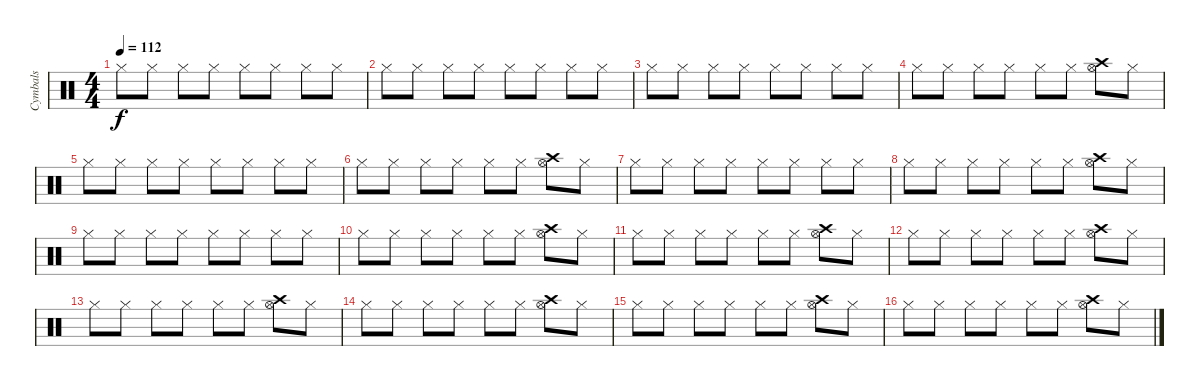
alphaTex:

\track ("Cymbals" "Cymbals") {instrument percussion}
\staff {score}
\articulation defaults
\ts (4 4)
\tempo 112
\clef neutral
\ks c "Hi-Hat (closed)".8{dy f} "Hi-Hat (closed)".8 "Hi-Hat (closed)".8 "Hi-Hat (closed)".8 "Hi-Hat (closed)".8 "Hi-Hat (closed)".8 "Hi-Hat (closed)".8 "Hi-Hat (closed)".8
|
"Hi-Hat (closed)".8 "Hi-Hat (closed)".8 "Hi-Hat (closed)".8 "Hi-Hat (closed)".8 "Hi-Hat (closed)".8 "Hi-Hat (closed)".8 "Hi-Hat (closed)".8 "Hi-Hat (closed)".8 |
"Hi-Hat (closed)".8 "Hi-Hat (closed)".8 "Hi-Hat (closed)".8 "Hi-Hat (closed)".8 "Hi-Hat (closed)".8 "Hi-Hat (closed)".8 "Hi-Hat (closed)".8 "Hi-Hat (closed)".8 |
"Hi-Hat (closed)".8 "Hi-Hat (closed)".8 "Hi-Hat (closed)".8 "Hi-Hat (closed)".8 "Hi-Hat (closed)".8 "Hi-Hat (closed)".8 ("Hi-Hat (open)" "Crash high (hit)").8 "Hi-Hat (closed)".8 |
"Hi-Hat (closed)".8 "Hi-Hat (closed)".8 "Hi-Hat (closed)".8 "Hi-Hat (closed)".8 "Hi-Hat (closed)".8 "Hi-Hat (closed)".8 "Hi-Hat (closed)".8 "Hi-Hat (closed)".8 |
"Hi-Hat (closed)".8 "Hi-Hat (closed)".8 "Hi-Hat (closed)".8 "Hi-Hat (closed)".8 "Hi-Hat (closed)".8 "Hi-Hat (closed)".8 ("Hi-Hat (open)" "Crash high (hit)").8 "Hi-Hat (closed)".8 |
"Hi-Hat (closed)".8 "Hi-Hat (closed)".8 "Hi-Hat (closed)".8 "Hi-Hat (closed)".8 "Hi-Hat (closed)".8 "Hi-Hat (closed)".8 "Hi-Hat (closed)".8 "Hi-Hat (closed)".8 |
"Hi-Hat (closed)".8 "Hi-Hat (closed)".8 "Hi-Hat (closed)".8 "Hi-Hat (closed)".8 "Hi-Hat (closed)".8 "Hi-Hat (closed)".8 ("Hi-Hat (open)" "Crash high (hit)").8 "Hi-Hat (closed)".8 |
"Hi-Hat (closed)".8 "Hi-Hat (closed)".8 "Hi-Hat (closed)".8 "Hi-Hat (closed)".8 "Hi-Hat (closed)".8 "Hi-Hat (closed)".8 "Hi-Hat (closed)".8 "Hi-Hat (closed)".8 |
"Hi-Hat (closed)".8 "Hi-Hat (closed)".8 "Hi-Hat (closed)".8 "Hi-Hat (closed)".8 "Hi-Hat (closed)".8 "Hi-Hat (closed)".8 ("Hi-Hat (open)" "Crash high (hit)").8 "Hi-Hat (closed)".8 |
"Hi-Hat (closed)".8 "Hi-Hat (closed)".8 "Hi-Hat (closed)".8 "Hi-Hat (closed)".8 "Hi-Hat (closed)".8 "Hi-Hat (closed)".8 ("Hi-Hat (open)" "Crash high (hit)").8 "Hi-Hat (closed)".8 |
"Hi-Hat (closed)".8 "Hi-Hat (closed)".8 "Hi-Hat (closed)".8 "Hi-Hat (closed)".8 "Hi-Hat (closed)".8 "Hi-Hat (closed)".8 ("Hi-Hat (open)" "Crash high (hit)").8 "Hi-Hat (closed)".8 |
"Hi-Hat (closed)".8 "Hi-Hat (closed)".8 "Hi-Hat (closed)".8 "Hi-Hat (closed)".8 "Hi-Hat (closed)".8 "Hi-Hat (closed)".8 ("Hi-Hat (open)" "Crash high (hit)").8 "Hi-Hat (closed)".8 |
"Hi-Hat (closed)".8 "Hi-Hat (closed)".8 "Hi-Hat (closed)".8 "Hi-Hat (closed)".8 "Hi-Hat (closed)".8 "Hi-Hat (closed)".8 ("Hi-Hat (open)" "Crash high (hit)").8 "Hi-Hat (closed)".8 |
"Hi-Hat (closed)".8 "Hi-Hat (closed)".8 "Hi-Hat (closed)".8 "Hi-Hat (closed)".8 "Hi-Hat (closed)".8 "Hi-Hat (closed)".8 ("Hi-Hat (open)" "Crash high (hit)").8 "Hi-Hat (closed)".8 |
"Hi-Hat (closed)".8 "Hi-Hat (closed)".8 "Hi-Hat (closed)".8 "Hi-Hat (closed)".8 "Hi-Hat (closed)".8 "Hi-Hat (closed)".8 ("Hi-Hat (open)" "Crash high (hit)").8 "Hi-Hat (closed)".8
